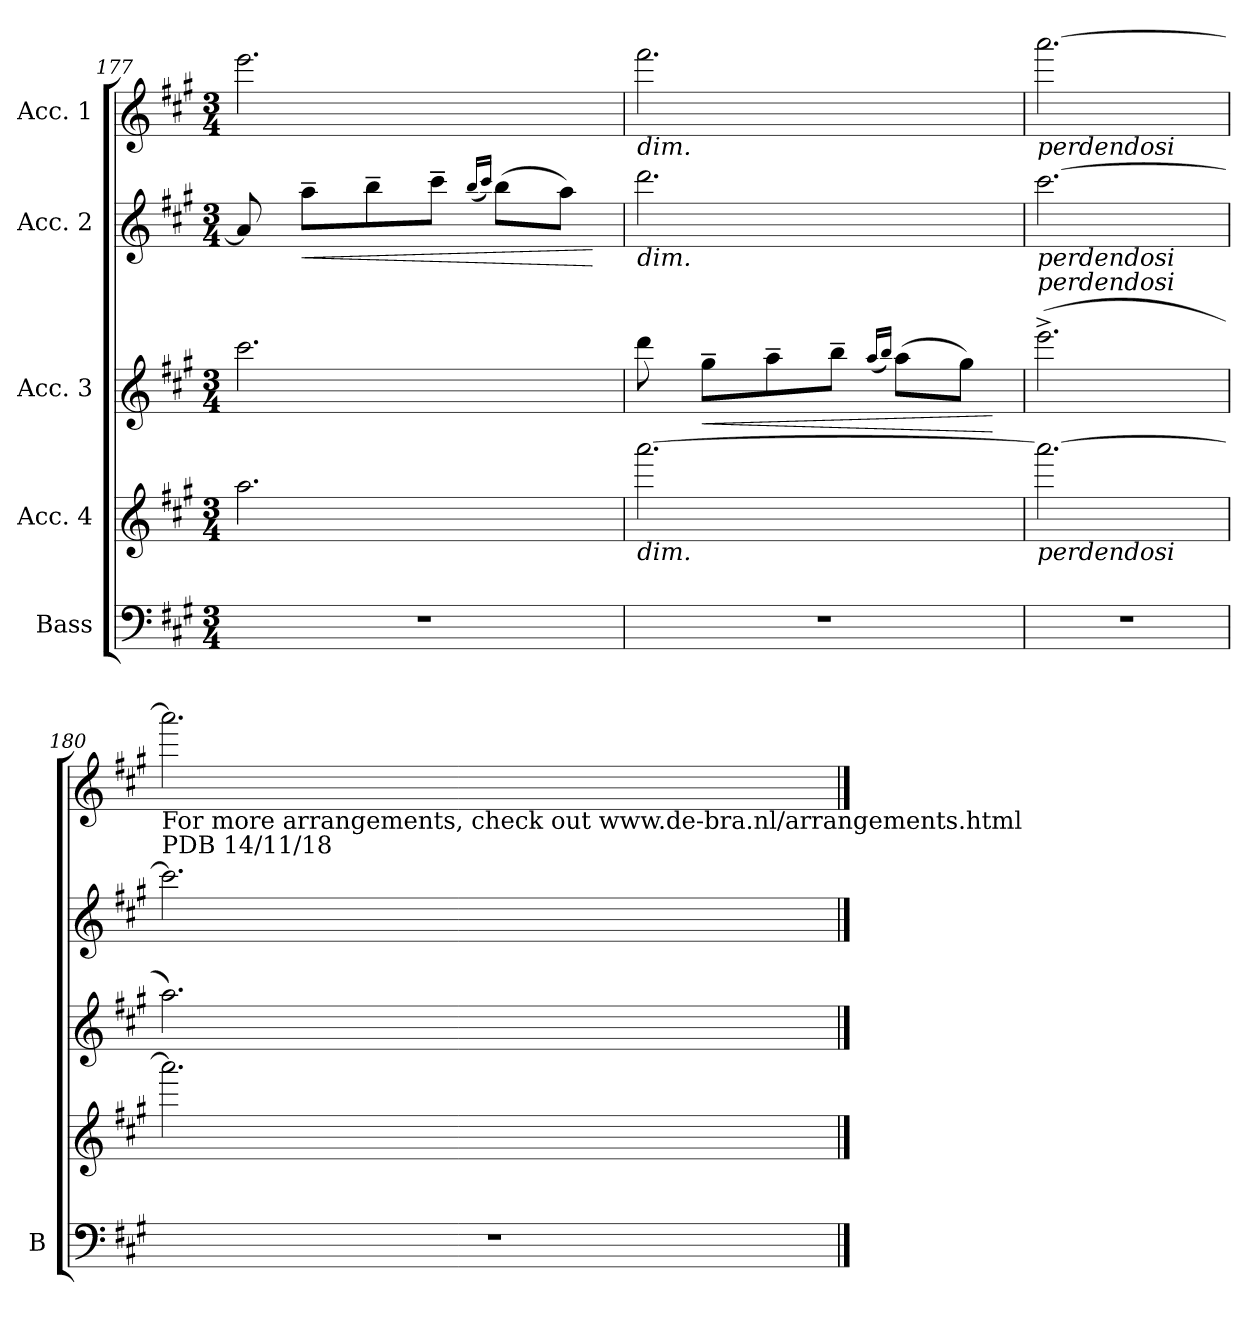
**kern	**kern	**kern	**dynam	**kern	**dynam	**kern
*part5	*part4	*part3	*part3	*part2	*part2	*part1
*staff5	*staff4	*staff3	*staff3	*staff2	*staff2	*staff1
*I"Bass	*I"Acc. 4	*I"Acc. 3	*	*I"Acc. 2	*	*I"Acc. 1
*I'B	*	*	*	*	*	*
!!LO:PB:g=z
*clefF4	*clefG2	*clefG2	*	*clefG2	*	*clefG2
*ITrd7c12	*ITrd7c12	*ITrd7c12	*	*	*	*
*k[f#c#g#]	*k[f#c#g#]	*k[f#c#g#]	*	*k[f#c#g#]	*	*k[f#c#g#]
*M3/4	*M3/4	*M3/4	*	*M3/4	*	*M3/4
=177	=177	=177	=177	=177	=177	=177
2.r	2.a\	2.cc#\	.	8a/]	.	2.eee\
!	!	!	!	!	!LO:HP:b	!
.	.	.	.	8aa~\L	<	.
.	.	.	.	8bb~\	.	.
.	.	.	.	8ccc#~\J	.	.
.	.	.	.	(16qbb/LL	.	.
.	.	.	.	16qccc#/JJ)	.	.
.	.	.	.	(8bb\L	.	.
.	.	.	.	8aa\J)	.	.
.	.	.	.	.	[	.
=178	=178	=178	=178	=178	=178	=178
!	!	!	!	!	!	!LO:TX:b:i:t=dim.
!	!	!	!	!LO:TX:b:i:t=dim.	!	!
!	!LO:TX:b:i:t=dim.	!	!	!	!	!
2.r	[2.aa\	8dd\	.	2.ddd\	.	2.fff#\
!	!	!	!LO:HP:b	!	!	!
.	.	8g#~\L	<	.	.	.
.	.	8a~\	.	.	.	.
.	.	8b~\J	.	.	.	.
.	.	(16qa/LL	.	.	.	.
.	.	16qb/JJ)	.	.	.	.
.	.	(8a\L	.	.	.	.
.	.	8g#\J)	.	.	.	.
.	.	.	[	.	.	.
=179	=179	=179	=179	=179	=179	=179
!	!	!	!	!	!	!LO:TX:b:i:t=perdendosi
!	!	!	!	!LO:TX:b:i:t=perdendosi	!	!
!	!	!LO:TX:a:i:t=perdendosi	!	!	!	!
!	!LO:TX:b:i:t=perdendosi	!	!	!	!	!
2.r	2.aa\_	(2.ee^\	.	[2.ccc#\	.	[2.aaa\
=180	=180	=180	=180	=180	=180	=180
!	!	!	!	!	!	!LO:TX:b:t=For more arrangements, check out www.de-bra.nl/arrangements.html
!	!	!	!	!	!	!LO:TX:b:t=PDB 14/11/18
2.r	2.aa\]	2.a\)	.	2.ccc#\]	.	2.aaa\]
==	==	==	==	==	==	==
*-	*-	*-	*-	*-	*-	*-
